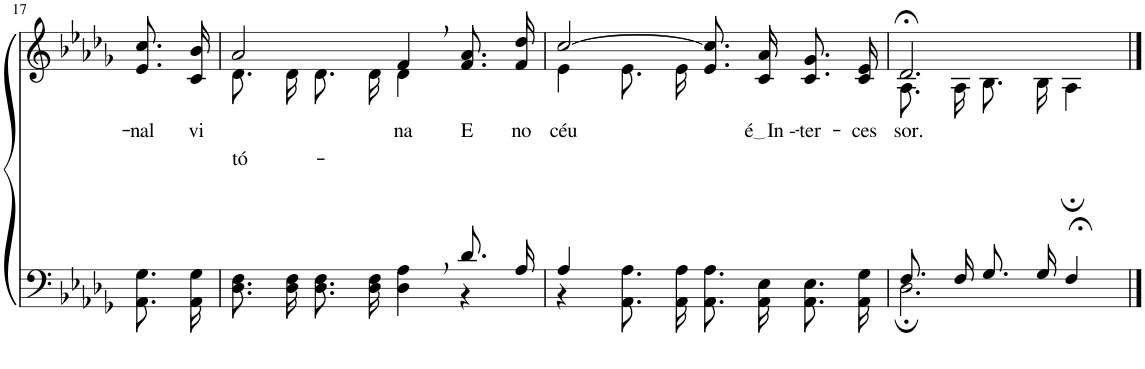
**kern	**kern	**text
*part2	*part1	*part1
*staff2	*staff1	*staff1
*I"Parte III e IV	*I"Parte I e II	*
!!LO:PB:g=z
*clefF4	*clefG2	*
*Trd-1c-2	*Trd-1c-2	*
*k[b-e-a-d-g-]	*k[b-e-a-d-g-]	*
*M4/4	*M4/4	*
=17	=17	=17
!	!	!LO:LY:b
8.AA-\ 8.G-\L	8.e-/ 8.cc/L	-nal
!	!	!LO:LY:b
16AA-\ 16G-\Jk	16c/ 16b-/Jk	vi-
=18	=18	=18
*^	*^	*
!	!	!	!	!LO:LY:b
2.ryy	8.D-\ 8.F\L	2a-/	8.d-\L	-tó-
.	16D-\ 16F\Jk	.	16d-\Jk	.
.	8.D-\ 8.F\L	.	8.d-\L	.
.	16D-\ 16F\Jk	.	16d-\Jk	.
!	!	!	!	!LO:LY:b
.	4D-\ 4A-\	4f,/	4d-\	-na
!	!	!	!	!LO:LY:b
8.d-/L	4r	8.f/ 8.a-/L	4ryy	E
!	!	!	!	!LO:LY:b
16A-/Jk	.	16f/ 16dd-/Jk	.	no
=19	=19	=19	=19	=19
!	!	!	!	!LO:LY:b
4A-/	4r	[2cc/	4e-\	céu
2.ryy	8.AA-\ 8.A-\L	.	8.e-\L	.
.	16AA-\ 16A-\Jk	.	16e-\Jk	.
.	8.AA-/ 8.A-/L	8.e-/ 8.cc]/L	2ryy	.
!	!	!	!	!LO:LY:b
.	16AA-/ 16E-/Jk	16c/ 16a-/Jk	.	é In -
!	!	!	!	!LO:LY:b
.	8.AA-\ 8.E-\L	8.c/ 8.g-/L	.	-ter-
!	!	!	!	!LO:LY:b
.	16AA-\ 16G-\Jk	16c/ 16e-/Jk	.	-ces-
=20	=20	=20	=20	=20
!	!	!	!	!LO:LY:b
8.F/L	2.D-;\	2.d-;</	8.A-\L	-sor.
16F/Jk	.	.	16A-\Jk	.
8.G-/L	.	.	8.B-\L	.
16G-/Jk	.	.	16B-\Jk	.
4F;</	.	.	4A-;\	.
*v	*v	*	*	*
*	*v	*v	*
==	==	==
*-	*-	*-
